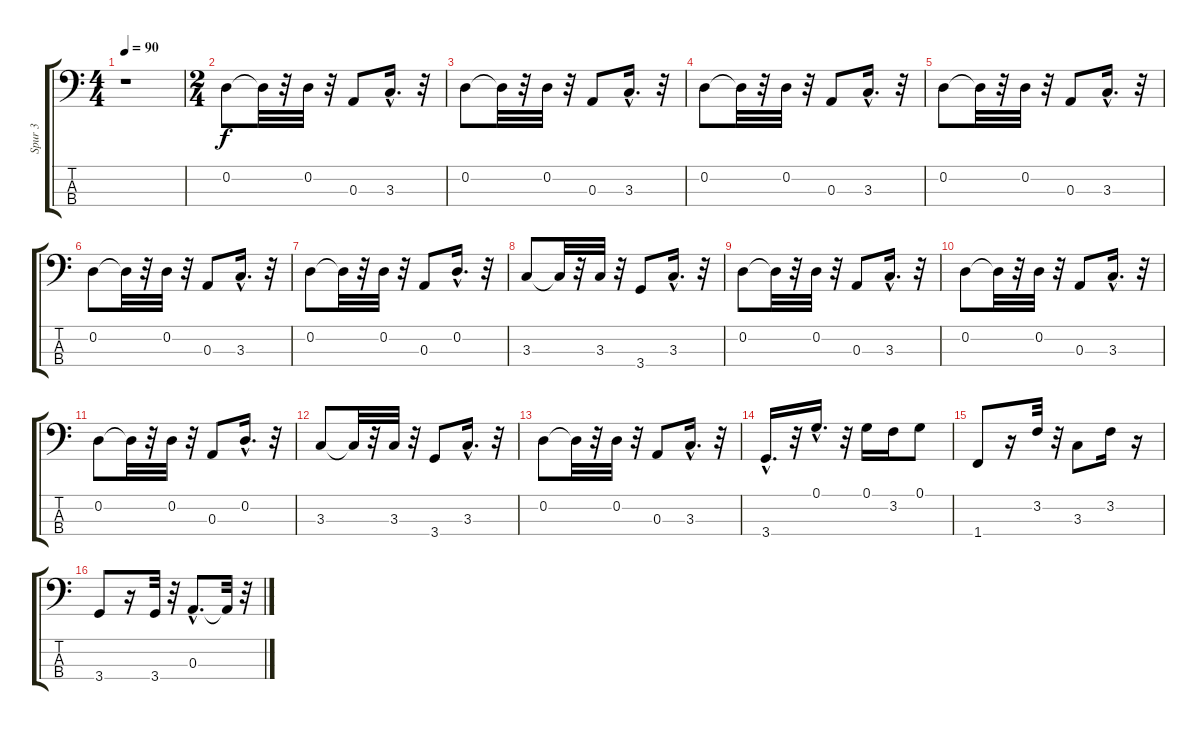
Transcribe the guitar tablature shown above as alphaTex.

\track ("Spur 3" "Spur 3") {instrument fretlessbass}
\staff {score tabs}
\tuning (G2 D2 A1 E1) {hide}
\ts (4 4)
\tempo 90
\clef f4
\ks c
r.1{dy f instrument fretlessbass} |
\ts (2 4)
0.2.8 0.2{t}.32 r.32 0.2.32 r.32 0.3.8 3.3{hac}.16{d} r.32 |
0.2.8 0.2{t}.32 r.32 0.2.32 r.32 0.3.8 3.3{hac}.16{d} r.32 |
0.2.8 0.2{t}.32 r.32 0.2.32 r.32 0.3.8 3.3{hac}.16{d} r.32 |
0.2.8 0.2{t}.32 r.32 0.2.32 r.32 0.3.8 3.3{hac}.16{d} r.32 |
0.2.8 0.2{t}.32 r.32 0.2.32 r.32 0.3.8 3.3{hac}.16{d} r.32 |
0.2.8 0.2{t}.32 r.32 0.2.32 r.32 0.3.8 0.2{hac}.16{d} r.32 |
3.3.8 3.3{t}.32 r.32 3.3.32 r.32 3.4.8 3.3{hac}.16{d} r.32 |
0.2.8 0.2{t}.32 r.32 0.2.32 r.32 0.3.8 3.3{hac}.16{d} r.32 |
0.2.8 0.2{t}.32 r.32 0.2.32 r.32 0.3.8 3.3{hac}.16{d} r.32 |
0.2.8 0.2{t}.32 r.32 0.2.32 r.32 0.3.8 0.2{hac}.16{d} r.32 |
3.3.8 3.3{t}.32 r.32 3.3.32 r.32 3.4.8 3.3{hac}.16{d} r.32 |
0.2.8 0.2{t}.32 r.32 0.2.32 r.32 0.3.8 3.3{hac}.16{d} r.32 |
3.4{hac}.16{d} r.32 0.1{hac}.16{d} r.32 0.1.16 3.2.16 0.1.8 |
1.4.8 r.16 3.2.32 r.32 3.3.8 3.2.16 r.16 |
3.4.8 r.16 3.4.32 r.32 0.3{hac}.8{d} 0.3{t}.32 r.32
